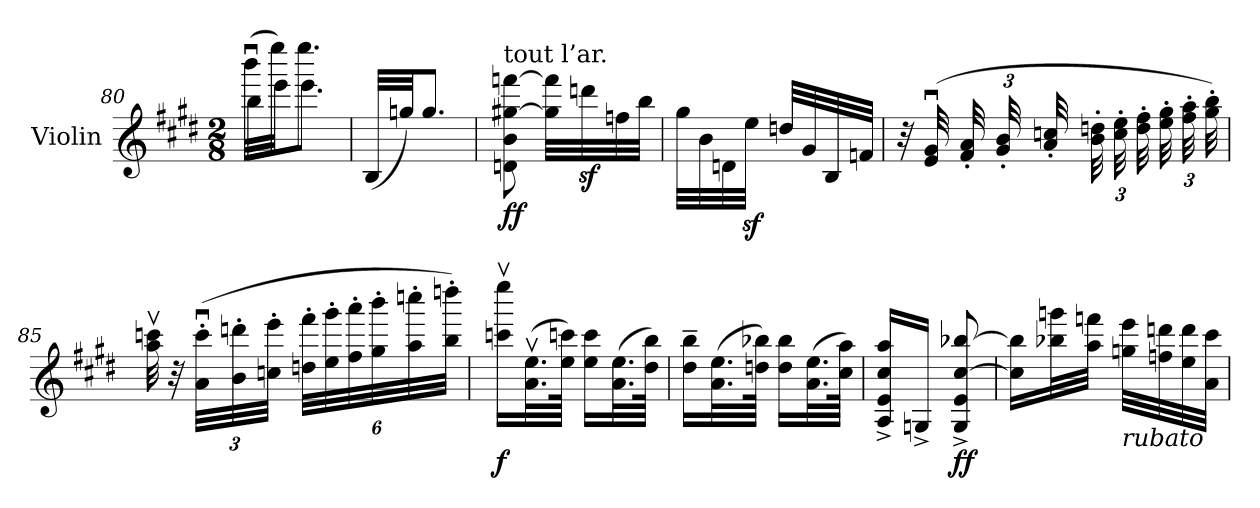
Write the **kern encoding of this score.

**kern	**dynam
*part1	*part1
*staff1	*staff1
*I"Violin	*
*I'Vln.	*
*clefG2	*
*k[f#c#g#d#]	*
*M2/8	*
=80	=80
*^	*
(32bbbu\LLL	32bb\LLL	.
32eeee\JJ)	32eee<\JJ	.
8.eeee\J	8.eee\J	.
*v	*v	*
=81	=81
(32B/LLL	.
32ggn/JJ)	.
8.gg/J	.
=82	=82
!LO:TX:a:t=tout l’ar.	!
!	!LO:DY:b
8dn\ 8b\ [8gg#X\ [8fffn\	ff
32gg#\] 32fff\]LLL	.
32dddnz<\	.
32ffn\	.
32bb\JJJ	.
=83	=83
32gg#\LLL	.
32b\	.
32dn\	.
32eez>\JJJ	.
32ddn/LLL	.
32g#/	.
32B/	.
32fn/JJJ	.
!!LO:LB:g=z
=84	=84
32r	.
(32e/u 32g#/uLLL	.
*Xbrackettup	*
48f#/' 48a/'L	.
48g#/' 48b/'	.
48a/' 48ccn/'JJJ	.
48b\' 48ddn\'LLL	.
48cc\' 48ee\'	.
48dd\' 48ff#\'	.
48ee\' 48gg#\'	.
48ff#\' 48aa\'	.
48gg#\' 48bb\'JJJ)	.
=85	=85
32aa\v 32cccn\v	.
32r	.
(48a\u' 48ccc\u'LLL	.
48b\' 48dddn\'	.
48ccn\' 48eee\'JJJ	.
48ddn\' 48fff#\'LLL	.
48ee\' 48ggg#\'	.
48ff#\' 48aaa\'	.
48gg#\' 48bbb\'	.
48aa\' 48ccccn\'	.
48bb\' 48ddddn\'JJJ)	.
=86	=86
!	!LO:DY:b
16cccn\v 16eeee\vLL	f
(32.a\v 32.ee\vL	.
64ee\ 64cccni\JJJk)	.
16ee\ 16ccc\LL	.
(32.a\ 32.ee\L	.
64dd#\ 64bb\JJJk)	.
!!LO:LB:g=z
=87	=87
16dd#\~ 16bb\~LL	.
(32.a\ 32.ee\L	.
64ddn\ 64bb-X\JJJk)	.
16dd\ 16bb-\LL	.
(32.a\ 32.ee\L	.
64cc#\ 64aa\JJJk)	.
=88	=88
16A/^ 16e/^ 16cc#/^ 16aa/^LL	.
16Gn^/JJ	.
!	!LO:DY:b
8G/^ 8e/^ [8cc#/^ [8bb-X/^	ff
=89	=89
16cc#\] 16bb-\]LL	.
32bb-X\ 32gggn\L	.
32aa\ 32fffn\JJJ	.
!LO:TX:b:i:t=rubato	!
32ggn\ 32eee\LLL	.
32ffn\ 32dddn\	.
32ee\ 32ddd\	.
32a\ 32ccc#\JJJ	.
=	=
*-	*-
